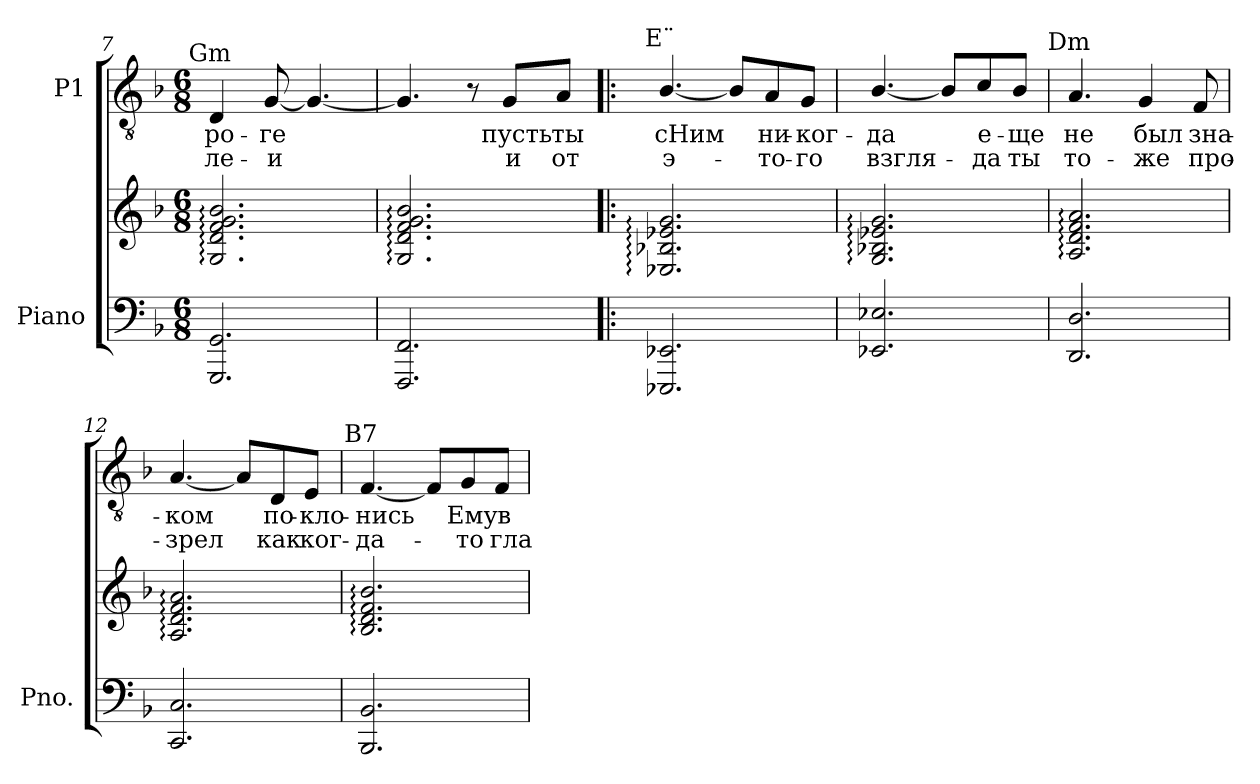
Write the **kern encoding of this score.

**kern	**kern	**kern	**text	**text
*part2	*part2	*part1	*part1	*part1
*staff3	*staff2	*staff1	*staff1	*staff1
*I"Piano	*	*I"P1	*	*
*I'Pno.	*	*	*	*
!!LO:LB:g=z
*clefF4	*clefG2	*clefGv2	*	*
*	*	*ITrd7c12	*	*
*k[b-]	*k[b-]	*k[b-]	*	*
*d:	*d:	*d:	*	*
*M6/8	*M6/8	*M6/8	*	*
=7	=7	=7	=7	=7
!	!	!LO:TX:a:cj:t=Gm	!	!
!	!	!	!LO:LY:b:color=#000000	!LO:LY:b:color=#000000
2.GGGi/ 2.GGi	2.Gi/: 2.di: 2.fi: 2.gi: 2.b-i:	4DDi/	-ро-	-ле-
!	!	!	!LO:LY:b:color=#000000	!LO:LY:b:color=#000000
.	.	[<8GGi/	-ге	-и
.	.	4.GGi/_<	.	.
=8	=8	=8	=8	=8
2.FFFi/ 2.FFi	2.Gi/: 2.di: 2.fi: 2.gi: 2.b-i:	4.GGi/]	.	.
.	.	8r	.	.
!	!	!	!LO:LY:b:color=#000000	!LO:LY:b:color=#000000
.	.	8GGi/L	пусть	и
!	!	!	!LO:LY:b:color=#000000	!LO:LY:b:color=#000000
.	.	8AAi/J	ты	от
=9!|:	=9!|:	=9!|:	=9!|:	=9!|:
!	!	!LO:TX:a:cj:t=E¨	!	!
!	!	!	!LO:LY:b:color=#000000	!LO:LY:b:color=#000000
2.EEE-Xi/ 2.EE-Xi	2.E-Xi/: 2.B-Xi: 2.e-Xi: 2.gi:	[<4.BB-i/	сНим	э-
.	.	8BB-i/L]	.	.
!	!	!	!LO:LY:b:color=#000000	!LO:LY:b:color=#000000
.	.	8AAi/	ни-	-то-
!	!	!	!LO:LY:b:color=#000000	!LO:LY:b:color=#000000
.	.	8GGi/J	-ког-	-го
=10	=10	=10	=10	=10
!	!	!	!LO:LY:b:color=#000000	!LO:LY:b:color=#000000
2.EE-Xi/ 2.E-Xi	2.Gi/: 2.B-Xi: 2.e-Xi: 2.gi:	[<4.BB-i/	-да	взгля-
.	.	8BB-i/L]	.	.
!	!	!	!LO:LY:b:color=#000000	!LO:LY:b:color=#000000
.	.	8Ci/	е-	-да
!	!	!	!LO:LY:b:color=#000000	!LO:LY:b:color=#000000
.	.	8BB-i/J	-ще	ты
=11	=11	=11	=11	=11
!	!	!LO:TX:a:cj:t=Dm	!	!
!	!	!	!LO:LY:b:color=#000000	!LO:LY:b:color=#000000
2.DDi/ 2.Di	2.Ai/: 2.di: 2.fi: 2.ai:	4.AAi/	не	то-
!	!	!	!LO:LY:b:color=#000000	!LO:LY:b:color=#000000
.	.	4GGi/	был	-же
!	!	!	!LO:LY:b:color=#000000	!LO:LY:b:color=#000000
.	.	8FFi/	зна-	про-
=12	=12	=12	=12	=12
!	!	!	!LO:LY:b:color=#000000	!LO:LY:b:color=#000000
2.CCi/ 2.Ci	2.Ai/: 2.di: 2.fi: 2.ai:	[<4.AAi/	-ком	-зрел
.	.	8AAi/L]	.	.
!	!	!	!LO:LY:b:color=#000000	!LO:LY:b:color=#000000
.	.	8DDi/	по-	как
!	!	!	!LO:LY:b:color=#000000	!LO:LY:b:color=#000000
.	.	8EEi/J	-кло-	ког-
=13	=13	=13	=13	=13
!	!	!LO:TX:a:cj:t=B7	!	!
!	!	!	!LO:LY:b:color=#000000	!LO:LY:b:color=#000000
2.BBB-i/ 2.BB-i	2.B-i/: 2.di: 2.fi: 2.b-i:	[<4.FFi/	-нись	-да-
.	.	8FFi/L]	.	.
!	!	!	!LO:LY:b:color=#000000	!LO:LY:b:color=#000000
.	.	8GGi/	Ему	-то
!	!	!	!LO:LY:b:color=#000000	!LO:LY:b:color=#000000
.	.	8FFi/J	в	гла-
=	=	=	=	=
*-	*-	*-	*-	*-
